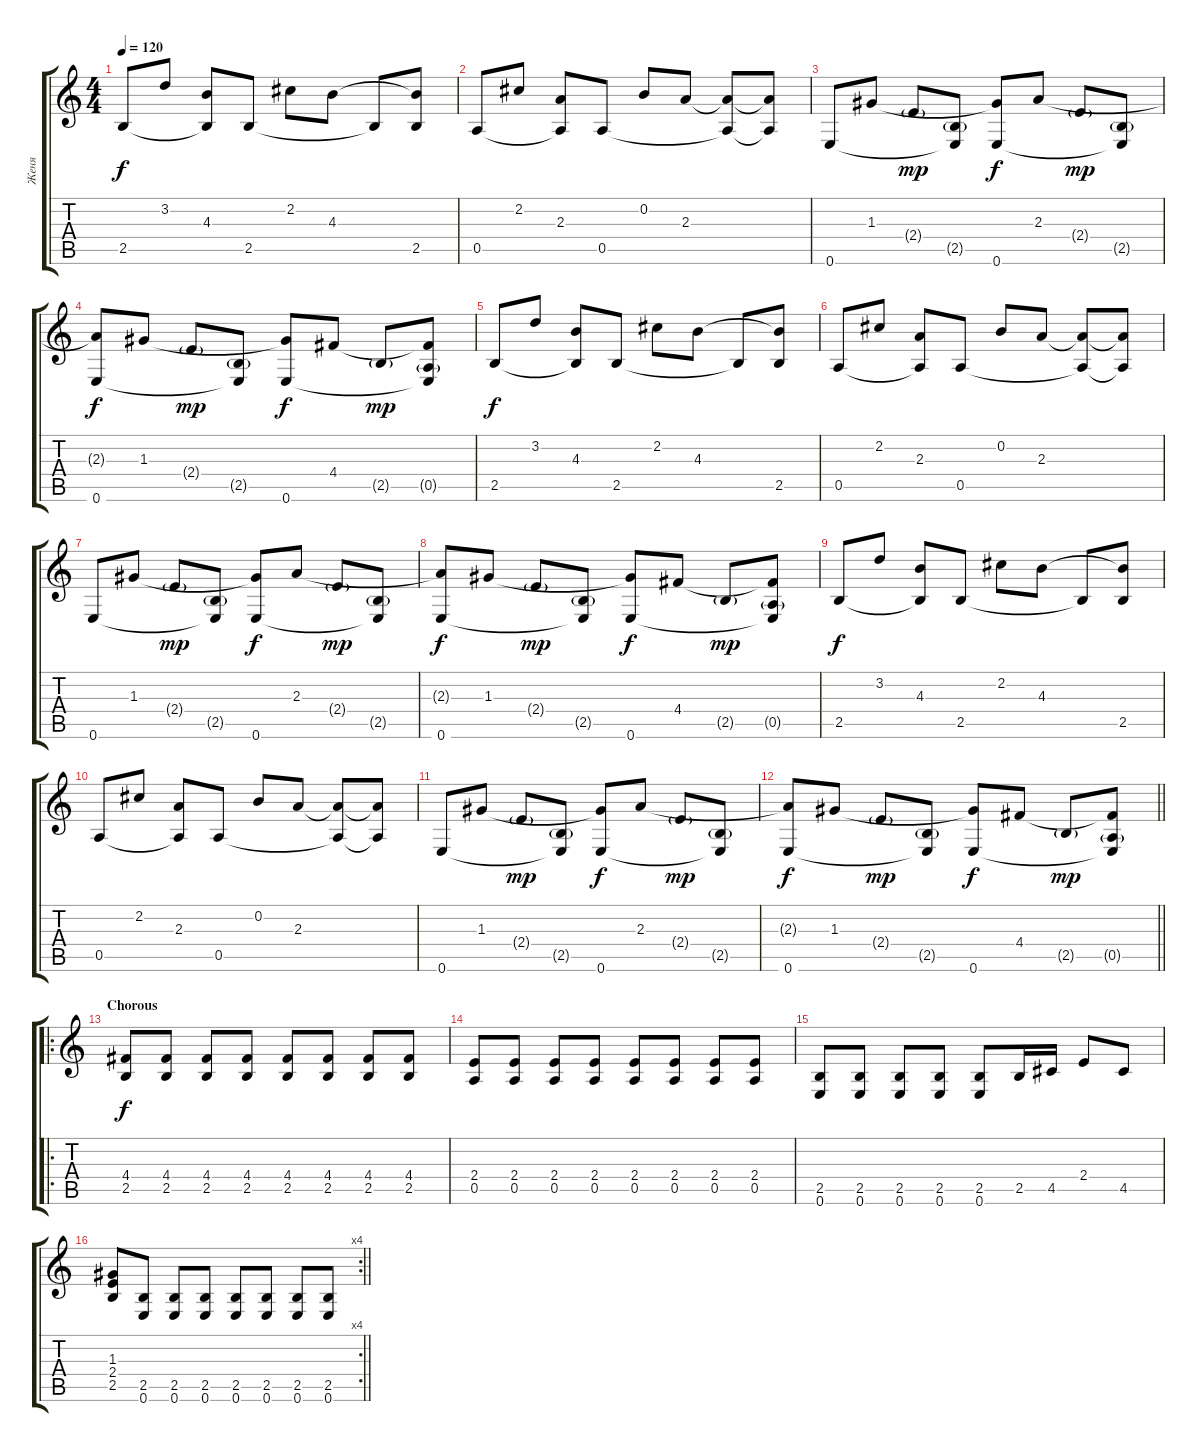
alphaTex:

\track ("Женя" "Женя") {instrument distortionguitar}
\staff {score tabs}
\tuning (E4 B3 G3 D3 A2 E2) {hide}
\ts (4 4)
\tempo 120
\clef g2
\ks c
2.5.8{dy f instrument electricguitarclean} 3.2.8{instrument electricguitarclean} (4.3 2.5{t}).8{instrument electricguitarclean} 2.5.8{instrument electricguitarclean} 2.2.8{instrument electricguitarclean} 4.3.8{instrument electricguitarclean} 2.5{t}.8 (4.3{t} 2.5).8 |
0.5.8{instrument electricguitarclean} 2.2.8{instrument electricguitarclean} (2.3 0.5{t}).8{instrument electricguitarclean} 0.5.8{instrument electricguitarclean} 0.2.8{instrument electricguitarclean} 2.3.8{instrument electricguitarclean} (2.3{t} 0.5{t}).8 (2.3{t} 0.5{t}).8 |
0.6.8{instrument electricguitarclean} 1.3.8{instrument electricguitarclean} 2.4{g}.8{dy mp instrument electricguitarclean} (2.5{g} 0.6{t}).8{instrument electricguitarclean} (1.3{t} 0.6).8{dy f instrument electricguitarclean} 2.3.8{instrument electricguitarclean} 2.4{g}.8{dy mp instrument electricguitarclean} (2.5{g} 0.6{t}).8{instrument electricguitarclean} |
(2.3{t} 0.6).8{dy f instrument electricguitarclean} 1.3.8{instrument electricguitarclean} 2.4{g}.8{dy mp instrument electricguitarclean} (2.5{g} 0.6{t}).8{instrument electricguitarclean} (1.3{t} 0.6).8{dy f instrument electricguitarclean} 4.4.8{instrument electricguitarclean} 2.5{g}.8{dy mp instrument electricguitarclean} (4.4{t} 0.5{g} 0.6{t}).8{instrument electricguitarclean} |
2.5.8{dy f instrument electricguitarclean} 3.2.8{instrument electricguitarclean} (4.3 2.5{t}).8{instrument electricguitarclean} 2.5.8{instrument electricguitarclean} 2.2.8{instrument electricguitarclean} 4.3.8{instrument electricguitarclean} 2.5{t}.8 (4.3{t} 2.5).8 |
0.5.8{instrument electricguitarclean} 2.2.8{instrument electricguitarclean} (2.3 0.5{t}).8{instrument electricguitarclean} 0.5.8{instrument electricguitarclean} 0.2.8{instrument electricguitarclean} 2.3.8{instrument electricguitarclean} (2.3{t} 0.5{t}).8 (2.3{t} 0.5{t}).8 |
0.6.8{instrument electricguitarclean} 1.3.8{instrument electricguitarclean} 2.4{g}.8{dy mp instrument electricguitarclean} (2.5{g} 0.6{t}).8{instrument electricguitarclean} (1.3{t} 0.6).8{dy f instrument electricguitarclean} 2.3.8{instrument electricguitarclean} 2.4{g}.8{dy mp instrument electricguitarclean} (2.5{g} 0.6{t}).8{instrument electricguitarclean} |
(2.3{t} 0.6).8{dy f instrument electricguitarclean} 1.3.8{instrument electricguitarclean} 2.4{g}.8{dy mp instrument electricguitarclean} (2.5{g} 0.6{t}).8{instrument electricguitarclean} (1.3{t} 0.6).8{dy f instrument electricguitarclean} 4.4.8{instrument electricguitarclean} 2.5{g}.8{dy mp instrument electricguitarclean} (4.4{t} 0.5{g} 0.6{t}).8{instrument electricguitarclean} |
2.5.8{dy f instrument electricguitarclean} 3.2.8{instrument electricguitarclean} (4.3 2.5{t}).8{instrument electricguitarclean} 2.5.8{instrument electricguitarclean} 2.2.8{instrument electricguitarclean} 4.3.8{instrument electricguitarclean} 2.5{t}.8 (4.3{t} 2.5).8 |
0.5.8{instrument electricguitarclean} 2.2.8{instrument electricguitarclean} (2.3 0.5{t}).8{instrument electricguitarclean} 0.5.8{instrument electricguitarclean} 0.2.8{instrument electricguitarclean} 2.3.8{instrument electricguitarclean} (2.3{t} 0.5{t}).8 (2.3{t} 0.5{t}).8 |
0.6.8{instrument electricguitarclean} 1.3.8{instrument electricguitarclean} 2.4{g}.8{dy mp instrument electricguitarclean} (2.5{g} 0.6{t}).8{instrument electricguitarclean} (1.3{t} 0.6).8{dy f instrument electricguitarclean} 2.3.8{instrument electricguitarclean} 2.4{g}.8{dy mp instrument electricguitarclean} (2.5{g} 0.6{t}).8{instrument electricguitarclean} |
\barLineRight lightlight
(2.3{t} 0.6).8{dy f instrument electricguitarclean} 1.3.8{instrument electricguitarclean} 2.4{g}.8{dy mp instrument electricguitarclean} (2.5{g} 0.6{t}).8{instrument electricguitarclean} (1.3{t} 0.6).8{dy f instrument electricguitarclean} 4.4.8{instrument electricguitarclean} 2.5{g}.8{dy mp instrument electricguitarclean} (4.4{t} 0.5{g} 0.6{t}).8{instrument electricguitarclean} |
\ro
\section ("" "Chorous")
(4.4 2.5).8{dy f instrument distortionguitar} (4.4 2.5).8 (4.4 2.5).8 (4.4 2.5).8 (4.4 2.5).8 (4.4 2.5).8 (4.4 2.5).8 (4.4 2.5).8 |
(2.4 0.5).8 (2.4 0.5).8 (2.4 0.5).8 (2.4 0.5).8 (2.4 0.5).8 (2.4 0.5).8 (2.4 0.5).8 (2.4 0.5).8 |
(2.5 0.6).8 (2.5 0.6).8 (2.5 0.6).8 (2.5 0.6).8 (2.5 0.6).8 2.5.16 4.5.16 2.4.8 4.5.8 |
\rc 4
\barLineRight lightlight
(1.3 2.4 2.5).8 (2.5 0.6).8 (2.5 0.6).8 (2.5 0.6).8 (2.5 0.6).8 (2.5 0.6).8 (2.5 0.6).8 (2.5 0.6).8
